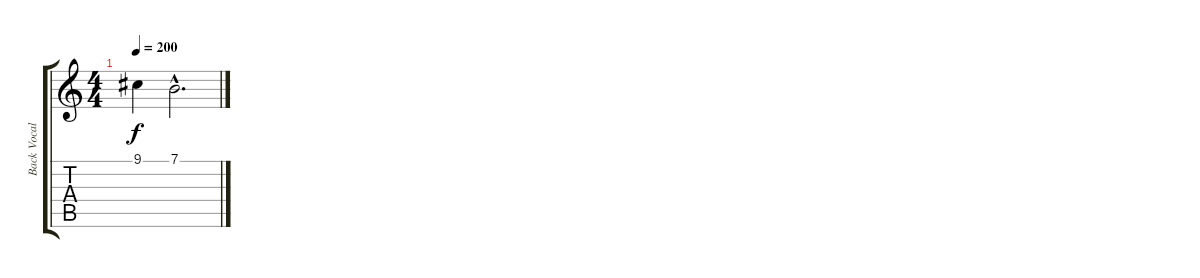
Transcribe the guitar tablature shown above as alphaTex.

\track ("Back Vocals" "Back Vocal") {instrument clarinet}
\staff {score tabs}
\tuning (E4 B3 G3 D3 A2 E2) {hide}
\ts (4 4)
\tempo 200
\clef g2
\ks c
9.1.4{dy f} 7.1{hac}.2{d}
